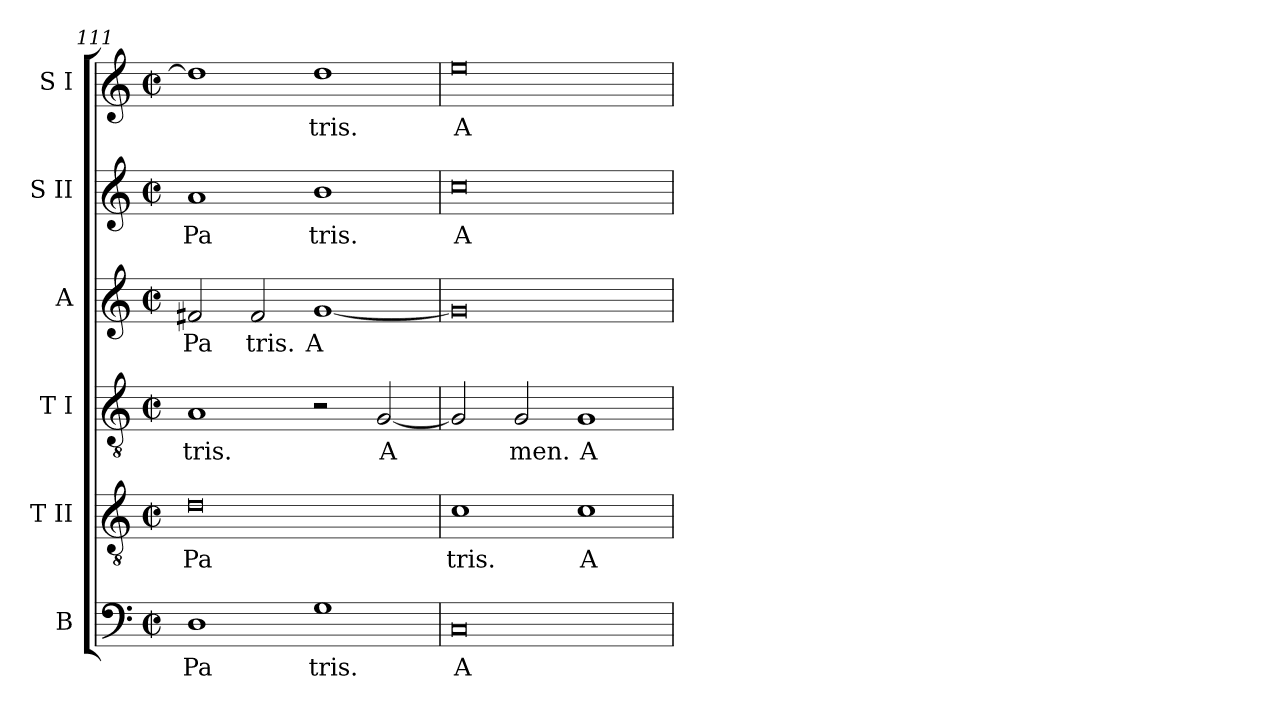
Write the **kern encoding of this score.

**kern	**text	**kern	**text	**kern	**text	**kern	**text	**kern	**text	**kern	**text
*part6	*part6	*part5	*part5	*part4	*part4	*part3	*part3	*part2	*part2	*part1	*part1
*staff6	*staff6	*staff5	*staff5	*staff4	*staff4	*staff3	*staff3	*staff2	*staff2	*staff1	*staff1
*I"B	*	*I"T II	*	*I"T I	*	*I"A	*	*I"S II	*	*I"S I	*
*I'B	*	*I'T II	*	*I'T I	*	*I'A	*	*I'S II	*	*I'S I	*
*clefF4	*	*clefGv2	*	*clefGv2	*	*clefG2	*	*clefG2	*	*clefG2	*
*k[]	*	*k[]	*	*k[]	*	*k[]	*	*k[]	*	*k[]	*
*C:	*	*C:	*	*C:	*	*C:	*	*C:	*	*C:	*
*M2/2	*	*M2/2	*	*M2/2	*	*M2/2	*	*M2/2	*	*M2/2	*
*met(c|)	*	*met(c|)	*	*met(c|)	*	*met(c|)	*	*met(c|)	*	*met(c|)	*
=111	=111	=111	=111	=111	=111	=111	=111	=111	=111	=111	=111
!	!LO:LY:b:cj	!	!LO:LY:b:cj	!	!LO:LY:b:cj	!	!LO:LY:b:cj	!	!LO:LY:b:cj	!	!LO:LY:b:cj
1D	Pa	0d	Pa	1A	tris.	2f#X/	Pa	1a	Pa	1dd]	--
!	!	!	!	!	!	!	!LO:LY:b:cj	!	!	!	!
.	.	.	.	.	.	2f#/	tris.	.	.	.	.
!	!LO:LY:b:cj	!	!	!	!	!	!LO:LY:b:cj	!	!LO:LY:b:cj	!	!LO:LY:b:cj
1G	tris.	.	.	2r	.	[<1g	A	1b	tris.	1dd	-tris.
!	!	!	!	!	!LO:LY:b:cj	!	!	!	!	!	!
.	.	.	.	[<2G/	A	.	.	.	.	.	.
=112	=112	=112	=112	=112	=112	=112	=112	=112	=112	=112	=112
!	!LO:LY:b:cj	!	!LO:LY:b:cj	!	!LO:LY:b:cj	!	!LO:LY:b:cj	!	!LO:LY:b:cj	!	!LO:LY:b:cj
0C	A	1c	tris.	2G/]	.	0g]	.	0cc	A	0ee	A-
!	!	!	!	!	!LO:LY:b:cj	!	!	!	!	!	!
.	.	.	.	2G/	men.	.	.	.	.	.	.
!	!	!	!LO:LY:b:cj	!	!LO:LY:b:cj	!	!	!	!	!	!
.	.	1c	A	1G	A	.	.	.	.	.	.
=	=	=	=	=	=	=	=	=	=	=	=
*-	*-	*-	*-	*-	*-	*-	*-	*-	*-	*-	*-
